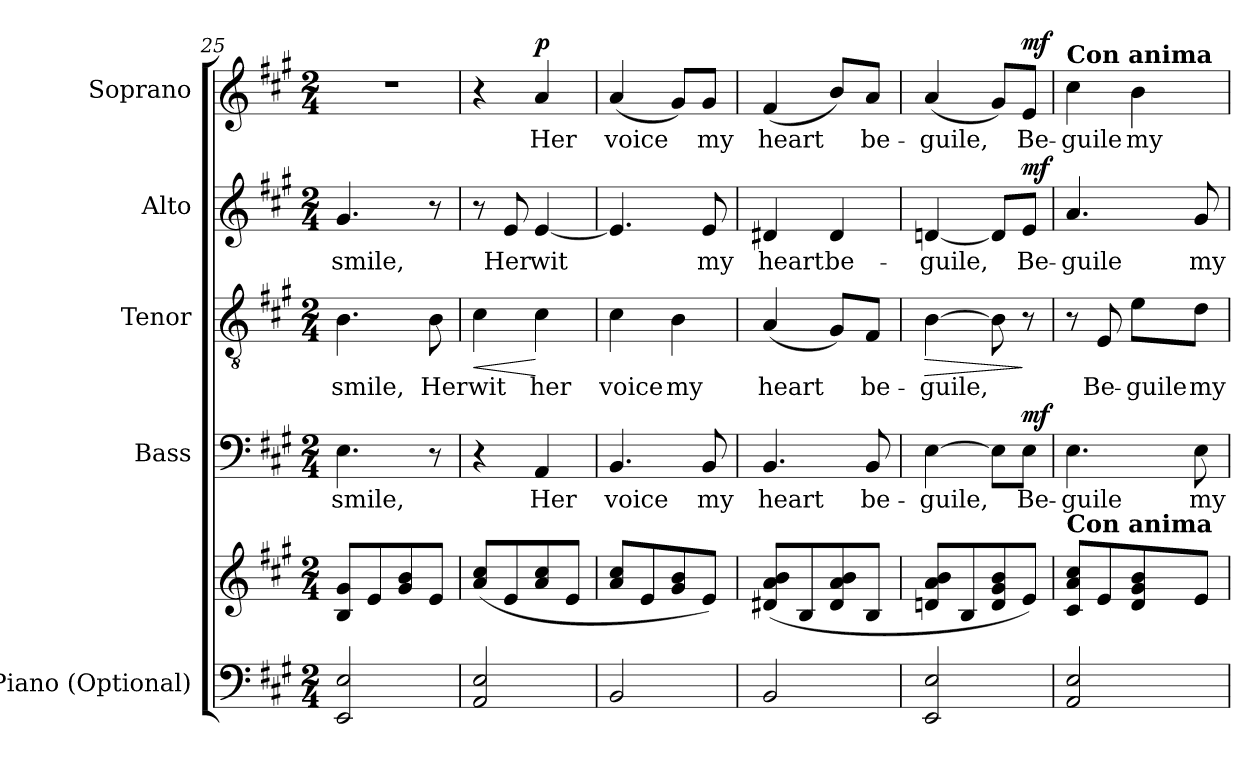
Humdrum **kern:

**kern	**kern	**kern	**text	**dynam	**kern	**text	**dynam	**kern	**text	**dynam	**kern	**text	**dynam
*part5	*part5	*part4	*part4	*part4	*part3	*part3	*part3	*part2	*part2	*part2	*part1	*part1	*part1
*staff6	*staff5	*staff4	*staff4	*staff4	*staff3	*staff3	*staff3	*staff2	*staff2	*staff2	*staff1	*staff1	*staff1
*I"Piano (Optional)	*	*I"Bass	*	*	*I"Tenor	*	*	*I"Alto	*	*	*I"Soprano	*	*
*I'Pno.	*	*I'B.	*	*	*I'T.	*	*	*I'A.	*	*	*I'S.	*	*
*clefF4	*clefG2	*clefF4	*	*	*clefGv2	*	*	*clefG2	*	*	*clefG2	*	*
*	*	*	*	*	*ITrd7c12	*	*	*	*	*	*	*	*
*k[f#c#g#]	*k[f#c#g#]	*k[f#c#g#]	*	*	*k[f#c#g#]	*	*	*k[f#c#g#]	*	*	*k[f#c#g#]	*	*
*A:	*A:	*A:	*	*	*A:	*	*	*A:	*	*	*A:	*	*
*M2/4	*M2/4	*M2/4	*	*	*M2/4	*	*	*M2/4	*	*	*M2/4	*	*
=25	=25	=25	=25	=25	=25	=25	=25	=25	=25	=25	=25	=25	=25
!	!	!	!LO:LY:b:color=#000000	!	!	!	!	!	!	!	!	!	!
!	!	!	!	!	!	!LO:LY:b:color=#000000	!	!	!	!	!	!	!
!	!	!	!	!	!	!	!	!	!LO:LY:b:color=#000000	!	!LO:N:vis=1	!	!
2EEi/ 2Ei	8Bi/ 8g#iL	4.Ei\	smile,	.	4.BBi\	smile,	.	4.g#i/	smile,	.	2r	.	.
.	8ei/	.	.	.	.	.	.	.	.	.	.	.	.
.	8g#i/ 8bi	.	.	.	.	.	.	.	.	.	.	.	.
!	!	!	!	!	!	!LO:LY:b:color=#000000	!	!	!	!	!	!	!
.	8ei/J	8r	.	.	8BBi\	Her	.	8r	.	.	.	.	.
=26	=26	=26	=26	=26	=26	=26	=26	=26	=26	=26	=26	=26	=26
!	!	!	!	!	!	!LO:LY:b:color=#000000	!LO:HP:b	!	!	!	!	!	!
2AAi/ 2Ei	(8ai/ 8cc#iL	4r	.	.	4C#i\	wit	<	8r	.	.	4r	.	.
!	!	!	!	!	!	!	!	!	!LO:LY:b:color=#000000	!	!	!	!
.	8ei/	.	.	.	.	.	.	8ei/	Her	.	.	.	.
!	!	!	!LO:LY:b:color=#000000	!	!	!	!	!	!	!	!	!	!
!	!	!	!	!	!	!LO:LY:b:color=#000000	!	!	!	!	!	!	!
!	!	!	!	!	!	!	!	!	!LO:LY:b:color=#000000	!	!	!	!
!	!	!	!	!	!	!	!	!	!	!	!	!LO:LY:b:color=#000000	!
.	8ai/ 8cc#i	4AAi/	Her	.	4C#i\	her	[	[<4ei/	wit	.	4ai/	Her	p
.	8ei/J	.	.	.	.	.	.	.	.	.	.	.	.
=27	=27	=27	=27	=27	=27	=27	=27	=27	=27	=27	=27	=27	=27
!	!	!	!LO:LY:b:color=#000000	!	!	!	!	!	!	!	!	!	!
!	!	!	!	!	!	!LO:LY:b:color=#000000	!	!	!	!	!	!	!
!	!	!	!	!	!	!	!	!	!	!	!	!LO:LY:b:color=#000000	!
2BBi/	8ai/ 8cc#iL	4.BBi/	voice	.	4C#i\	voice	.	4.ei/]	.	.	(4ai/	voice	.
.	8ei/	.	.	.	.	.	.	.	.	.	.	.	.
!	!	!	!	!	!	!LO:LY:b:color=#000000	!	!	!	!	!	!	!
.	8g#i/ 8bi	.	.	.	4BBi\	my	.	.	.	.	8g#i/L)	.	.
!	!	!	!LO:LY:b:color=#000000	!	!	!	!	!	!	!	!	!	!
!	!	!	!	!	!	!	!	!	!LO:LY:b:color=#000000	!	!	!	!
!	!	!	!	!	!	!	!	!	!	!	!	!LO:LY:b:color=#000000	!
.	8ei/J)	8BBi/	my	.	.	.	.	8ei/	my	.	8g#i/J	my	.
=28	=28	=28	=28	=28	=28	=28	=28	=28	=28	=28	=28	=28	=28
!	!	!	!LO:LY:b:color=#000000	!	!	!	!	!	!	!	!	!	!
!	!	!	!	!	!	!LO:LY:b:color=#000000	!	!	!	!	!	!	!
!	!	!	!	!	!	!	!	!	!LO:LY:b:color=#000000	!	!	!	!
!	!	!	!	!	!	!	!	!	!	!	!	!LO:LY:b:color=#000000	!
2BBi/	(8d#Xi/ 8ai 8biL	4.BBi/	heart	.	(4AAi/	heart	.	4d#Xi/	heart	.	(4f#i/	heart	.
.	8Bi/	.	.	.	.	.	.	.	.	.	.	.	.
!	!	!	!	!	!	!	!	!	!LO:LY:b:color=#000000	!	!	!	!
.	8d#i/ 8ai 8bi	.	.	.	8GG#i/L)	.	.	4d#i/	be-	.	8bi/L)	.	.
!	!	!	!LO:LY:b:color=#000000	!	!	!	!	!	!	!	!	!	!
!	!	!	!	!	!	!LO:LY:b:color=#000000	!	!	!	!	!	!	!
!	!	!	!	!	!	!	!	!	!	!	!	!LO:LY:b:color=#000000	!
.	8Bi/J	8BBi/	be-	.	8FF#i/J	be-	.	.	.	.	8ai/J	be-	.
=29	=29	=29	=29	=29	=29	=29	=29	=29	=29	=29	=29	=29	=29
!	!	!	!LO:LY:b:color=#000000	!	!	!	!	!	!	!	!	!	!
!	!	!	!	!	!	!LO:LY:b:color=#000000	!LO:HP:b	!	!	!	!	!	!
!	!	!	!	!	!	!	!	!	!LO:LY:b:color=#000000	!	!	!	!
!	!	!	!	!	!	!	!	!	!	!	!	!LO:LY:b:color=#000000	!
2EEi/ 2Ei	8dni/ 8ai 8biL	[>4Ei\	-guile,	.	[>4BBi\	-guile,	>	[<4dni/	-guile,	.	(4ai/	-guile,	.
.	8Bi/	.	.	.	.	.	.	.	.	.	.	.	.
.	8di/ 8g#i 8bi	8Ei\L]	.	.	8BBi\]	.	.	8di/L]	.	.	8g#i/L)	.	.
!	!	!	!LO:LY:b:color=#000000	!	!	!	!	!	!	!	!	!	!
!	!	!	!	!	!	!	!	!	!LO:LY:b:color=#000000	!	!	!	!
!	!	!	!	!	!	!	!	!	!	!	!	!LO:LY:b:color=#000000	!
.	8ei/J)	8Ei\J	Be-	mf	8r	.	]	8ei/J	Be-	mf	8ei/J	Be-	mf
!!LO:PB:g=z
=30	=30	=30	=30	=30	=30	=30	=30	=30	=30	=30	=30	=30	=30
!	!	!	!LO:LY:b:color=#000000	!	!	!	!	!	!	!	!	!	!
!	!	!	!	!	!	!	!	!	!LO:LY:b:color=#000000	!	!	!	!
!	!	!	!	!	!	!	!	!	!	!	!LO:TX:a:B:t=Con anima	!	!
!	!LO:TX:a:B:t=Con anima	!	!	!	!	!	!	!	!	!	!	!	!
!	!	!	!	!	!	!	!	!	!	!	!	!LO:LY:b:color=#000000	!
2AAi/ 2Ei	8c#i/ 8ai 8cc#iL	4.Ei\	-guile	.	8r	.	.	4.ai/	-guile	.	4cc#i\	-guile	.
!	!	!	!	!	!	!LO:LY:b:color=#000000	!	!	!	!	!	!	!
.	8ei/	.	.	.	8EEi/	Be-	.	.	.	.	.	.	.
!	!	!	!	!	!	!LO:LY:b:color=#000000	!	!	!	!	!	!	!
!	!	!	!	!	!	!	!	!	!	!	!	!LO:LY:b:color=#000000	!
.	8di/ 8g#i 8bi	.	.	.	8Ei\L	-guile	.	.	.	.	4bi\	my	.
!	!	!	!LO:LY:b:color=#000000	!	!	!	!	!	!	!	!	!	!
!	!	!	!	!	!	!LO:LY:b:color=#000000	!	!	!	!	!	!	!
!	!	!	!	!	!	!	!	!	!LO:LY:b:color=#000000	!	!	!	!
.	8ei/J	8Ei\	my	.	8Di\J	my	.	8g#i/	my	.	.	.	.
=	=	=	=	=	=	=	=	=	=	=	=	=	=
*-	*-	*-	*-	*-	*-	*-	*-	*-	*-	*-	*-	*-	*-
